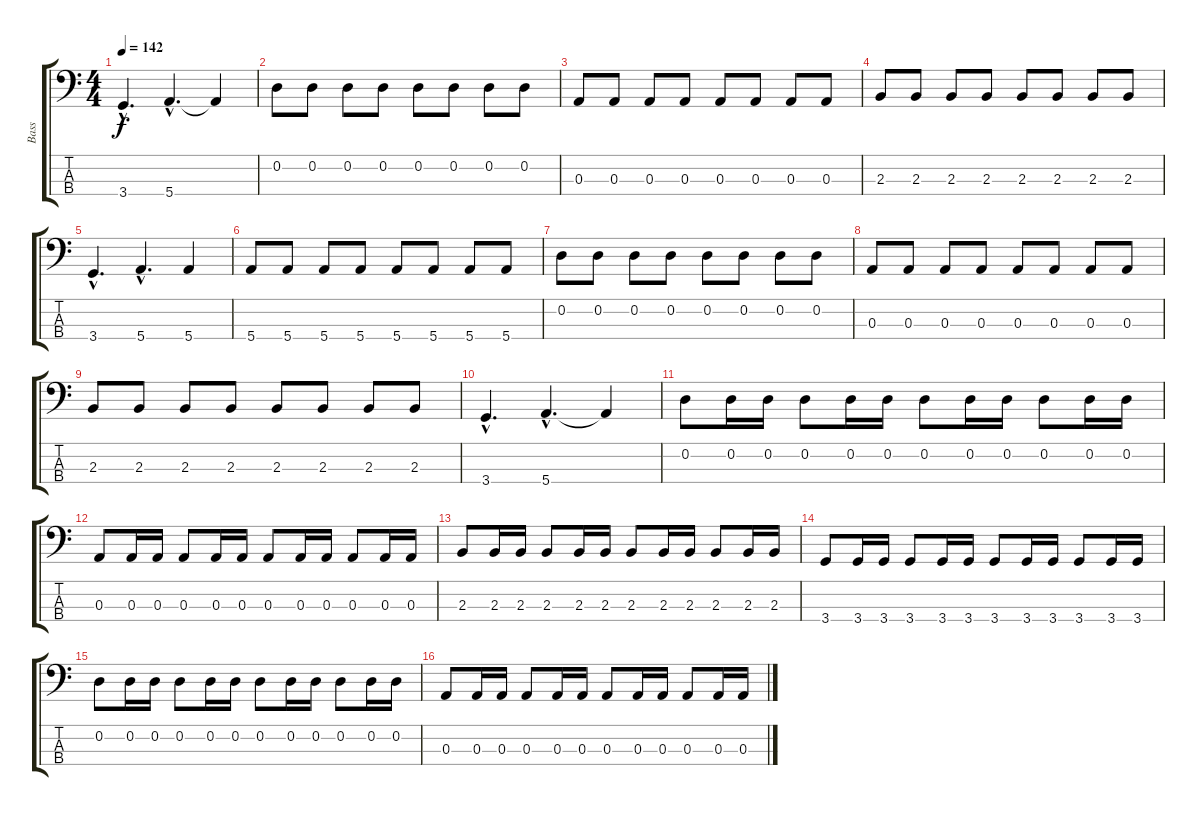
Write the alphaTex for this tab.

\track ("Bass" "Bass") {instrument electricbassfinger}
\staff {score tabs}
\tuning (G2 D2 A1 E1) {hide}
\ts (4 4)
\tempo 142
\clef f4
\ks c
3.4{hac}.4{d dy f} 5.4{hac}.4{d} 5.4{t}.4 |
0.2.8 0.2.8 0.2.8 0.2.8 0.2.8 0.2.8 0.2.8 0.2.8 |
0.3.8 0.3.8 0.3.8 0.3.8 0.3.8 0.3.8 0.3.8 0.3.8 |
2.3.8 2.3.8 2.3.8 2.3.8 2.3.8 2.3.8 2.3.8 2.3.8 |
3.4{hac}.4{d} 5.4{hac}.4{d} 5.4.4 |
5.4.8 5.4.8 5.4.8 5.4.8 5.4.8 5.4.8 5.4.8 5.4.8 |
0.2.8 0.2.8 0.2.8 0.2.8 0.2.8 0.2.8 0.2.8 0.2.8 |
0.3.8 0.3.8 0.3.8 0.3.8 0.3.8 0.3.8 0.3.8 0.3.8 |
2.3.8 2.3.8 2.3.8 2.3.8 2.3.8 2.3.8 2.3.8 2.3.8 |
3.4{hac}.4{d} 5.4{hac}.4{d} 5.4{t}.4 |
0.2.8 0.2.16 0.2.16 0.2.8 0.2.16 0.2.16 0.2.8 0.2.16 0.2.16 0.2.8 0.2.16 0.2.16 |
0.3.8 0.3.16 0.3.16 0.3.8 0.3.16 0.3.16 0.3.8 0.3.16 0.3.16 0.3.8 0.3.16 0.3.16 |
2.3.8 2.3.16 2.3.16 2.3.8 2.3.16 2.3.16 2.3.8 2.3.16 2.3.16 2.3.8 2.3.16 2.3.16 |
3.4.8 3.4.16 3.4.16 3.4.8 3.4.16 3.4.16 3.4.8 3.4.16 3.4.16 3.4.8 3.4.16 3.4.16 |
0.2.8 0.2.16 0.2.16 0.2.8 0.2.16 0.2.16 0.2.8 0.2.16 0.2.16 0.2.8 0.2.16 0.2.16 |
0.3.8 0.3.16 0.3.16 0.3.8 0.3.16 0.3.16 0.3.8 0.3.16 0.3.16 0.3.8 0.3.16 0.3.16
